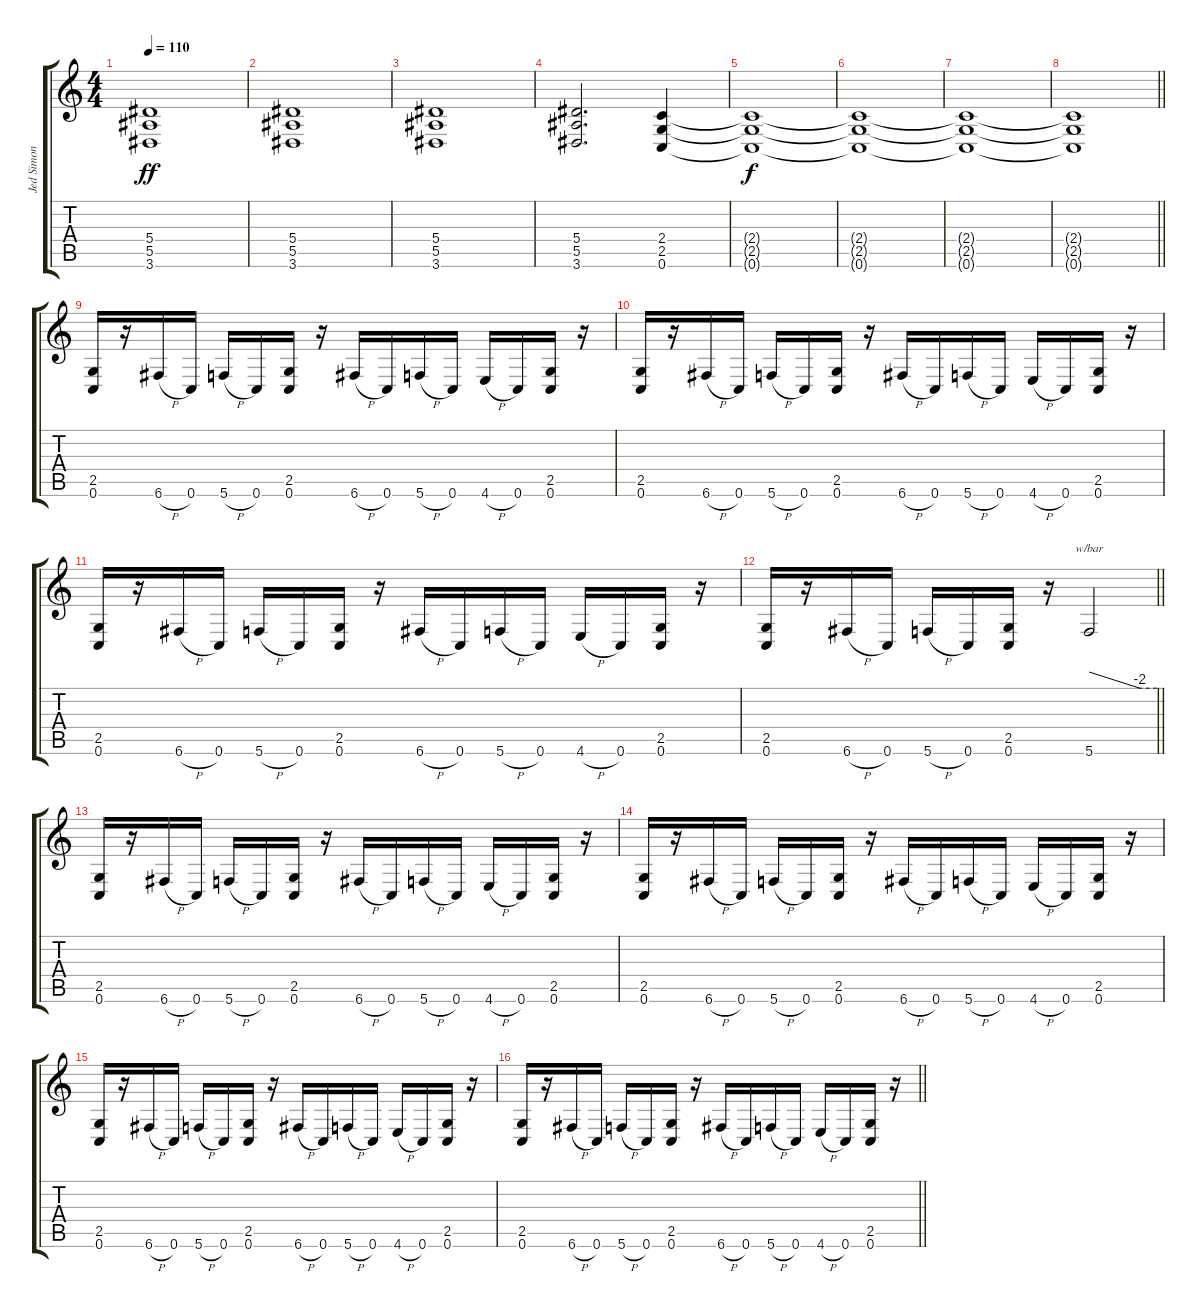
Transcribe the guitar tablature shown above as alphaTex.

\track ("Jed Simon" "Jed Simon") {instrument distortionguitar}
\staff {score tabs}
\tuning (C4 G3 Eb3 Bb2 F2 C2) {hide}
\ts (4 4)
\tempo 110
\clef g2
\ks c
(5.4 5.5 3.6).1{dy ff} |
(5.4 5.5 3.6).1 |
(5.4 5.5 3.6).1 |
(5.4 5.5 3.6).2{d} (2.4 2.5 0.6).4 |
(2.4{t} 2.5{t} 0.6{t}).1{dy f} |
(2.4{t} 2.5{t} 0.6{t}).1 |
(2.4{t} 2.5{t} 0.6{t}).1 |
\barLineRight lightlight
(2.4{t} 2.5{t} 0.6{t}).1 |
\section ("" "")
(2.5 0.6).16 r.16 6.6{h}.16 0.6.16 5.6{h}.16 0.6.16 (2.5 0.6).16 r.16 6.6{h}.16 0.6.16 5.6{h}.16 0.6.16 4.6{h}.16 0.6.16 (2.5 0.6).16 r.16 |
(2.5 0.6).16 r.16 6.6{h}.16 0.6.16 5.6{h}.16 0.6.16 (2.5 0.6).16 r.16 6.6{h}.16 0.6.16 5.6{h}.16 0.6.16 4.6{h}.16 0.6.16 (2.5 0.6).16 r.16 |
(2.5 0.6).16 r.16 6.6{h}.16 0.6.16 5.6{h}.16 0.6.16 (2.5 0.6).16 r.16 6.6{h}.16 0.6.16 5.6{h}.16 0.6.16 4.6{h}.16 0.6.16 (2.5 0.6).16 r.16 |
\barLineRight lightlight
(2.5 0.6).16 r.16 6.6{h}.16 0.6.16 5.6{h}.16 0.6.16 (2.5 0.6).16 r.16 5.6.2{tbe (custom default 0 0 45 -8 60 -8)} |
\section ("" "")
(2.5 0.6).16 r.16 6.6{h}.16 0.6.16 5.6{h}.16 0.6.16 (2.5 0.6).16 r.16 6.6{h}.16 0.6.16 5.6{h}.16 0.6.16 4.6{h}.16 0.6.16 (2.5 0.6).16 r.16 |
(2.5 0.6).16 r.16 6.6{h}.16 0.6.16 5.6{h}.16 0.6.16 (2.5 0.6).16 r.16 6.6{h}.16 0.6.16 5.6{h}.16 0.6.16 4.6{h}.16 0.6.16 (2.5 0.6).16 r.16 |
(2.5 0.6).16 r.16 6.6{h}.16 0.6.16 5.6{h}.16 0.6.16 (2.5 0.6).16 r.16 6.6{h}.16 0.6.16 5.6{h}.16 0.6.16 4.6{h}.16 0.6.16 (2.5 0.6).16 r.16 |
\barLineRight lightlight
(2.5 0.6).16 r.16 6.6{h}.16 0.6.16 5.6{h}.16 0.6.16 (2.5 0.6).16 r.16 6.6{h}.16 0.6.16 5.6{h}.16 0.6.16 4.6{h}.16 0.6.16 (2.5 0.6).16 r.16
